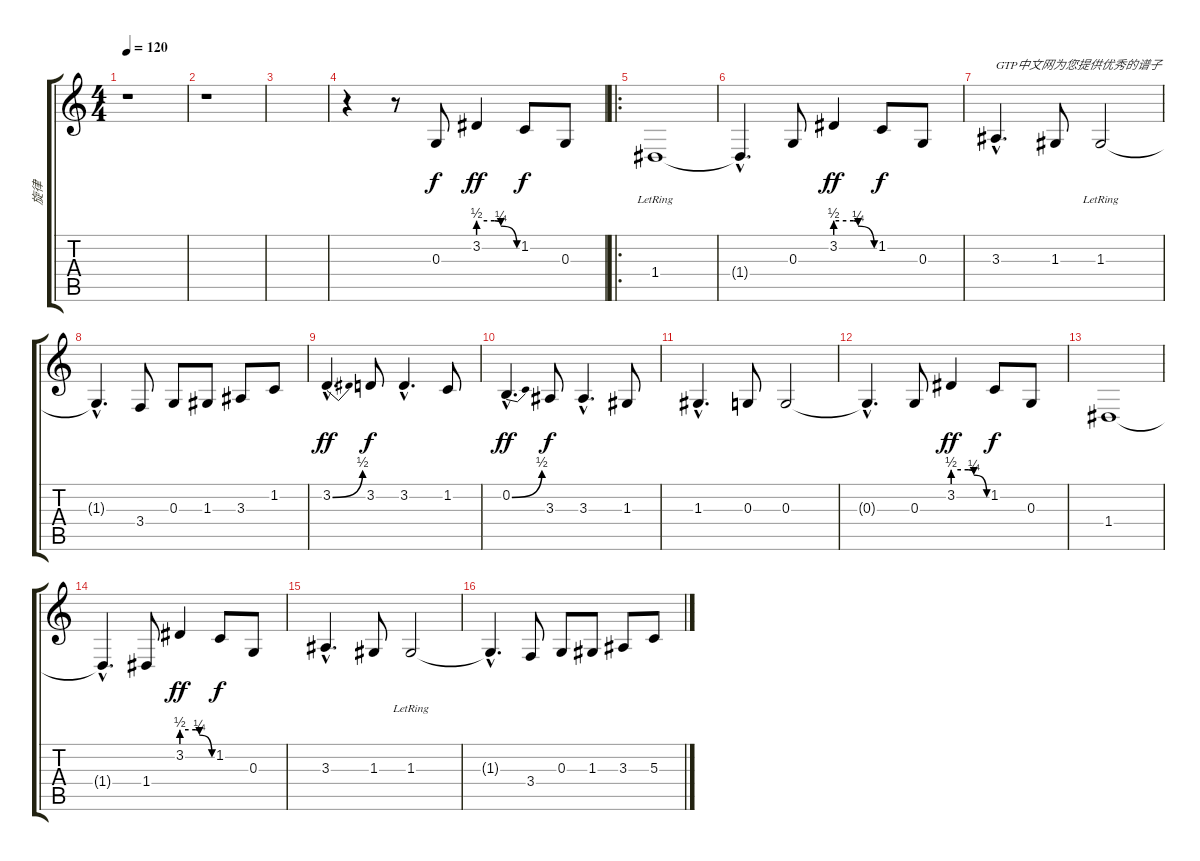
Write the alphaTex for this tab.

\track ("旋律" "旋律") {instrument trombone}
\staff {score tabs}
\tuning (E4 B3 G3 D3 A2 E2) {hide}
\ts (4 4)
\tempo 120
\clef g2
\ks c
r.1{dy f instrument trombone} |
r.1 |
|
r.4 r.8 0.3.8 3.2{be (custom 0 2 25 2 35 1 60 0)}.4{dy ff} 1.2.8{dy f} 0.3.8 |
\ro
1.4{lr}.1 |
1.4{hac t}.4{d} 0.3.8 3.2{be (custom 0 2 28 2 35 1 60 0)}.4{dy ff} 1.2.8{dy f} 0.3.8 |
3.3{hac}.4{d txt "GTP中文网为您提供优秀的谱子"} 1.3.8 1.3{lr}.2 |
1.3{hac t}.4{d} 3.4.8 0.3.8 1.3.8 3.3.8 1.2.8 |
3.2{be (bend 0 0 60 2) hac}.4{d dy ff} 3.2.8{dy f} 3.2{hac}.4{d} 1.2.8 |
0.2{be (bend 0 0 60 2) hac}.4{d dy ff} 3.3.8{dy f} 3.3{hac}.4{d} 1.3.8 |
1.3{hac}.4{d} 0.3.8 0.3.2 |
0.3{hac t}.4{d} 0.3.8 3.2{be (custom 0 2 27 2 37 1 60 0)}.4{dy ff} 1.2.8{dy f} 0.3.8 |
1.4.1 |
1.4{hac t}.4{d} 1.4.8 3.2{be (custom 0 2 28 2 35 1 60 0)}.4{dy ff} 1.2.8{dy f} 0.3.8 |
3.3{hac}.4{d} 1.3.8 1.3{lr}.2 |
1.3{hac t}.4{d} 3.4.8 0.3.8 1.3.8 3.3.8 5.3.8
